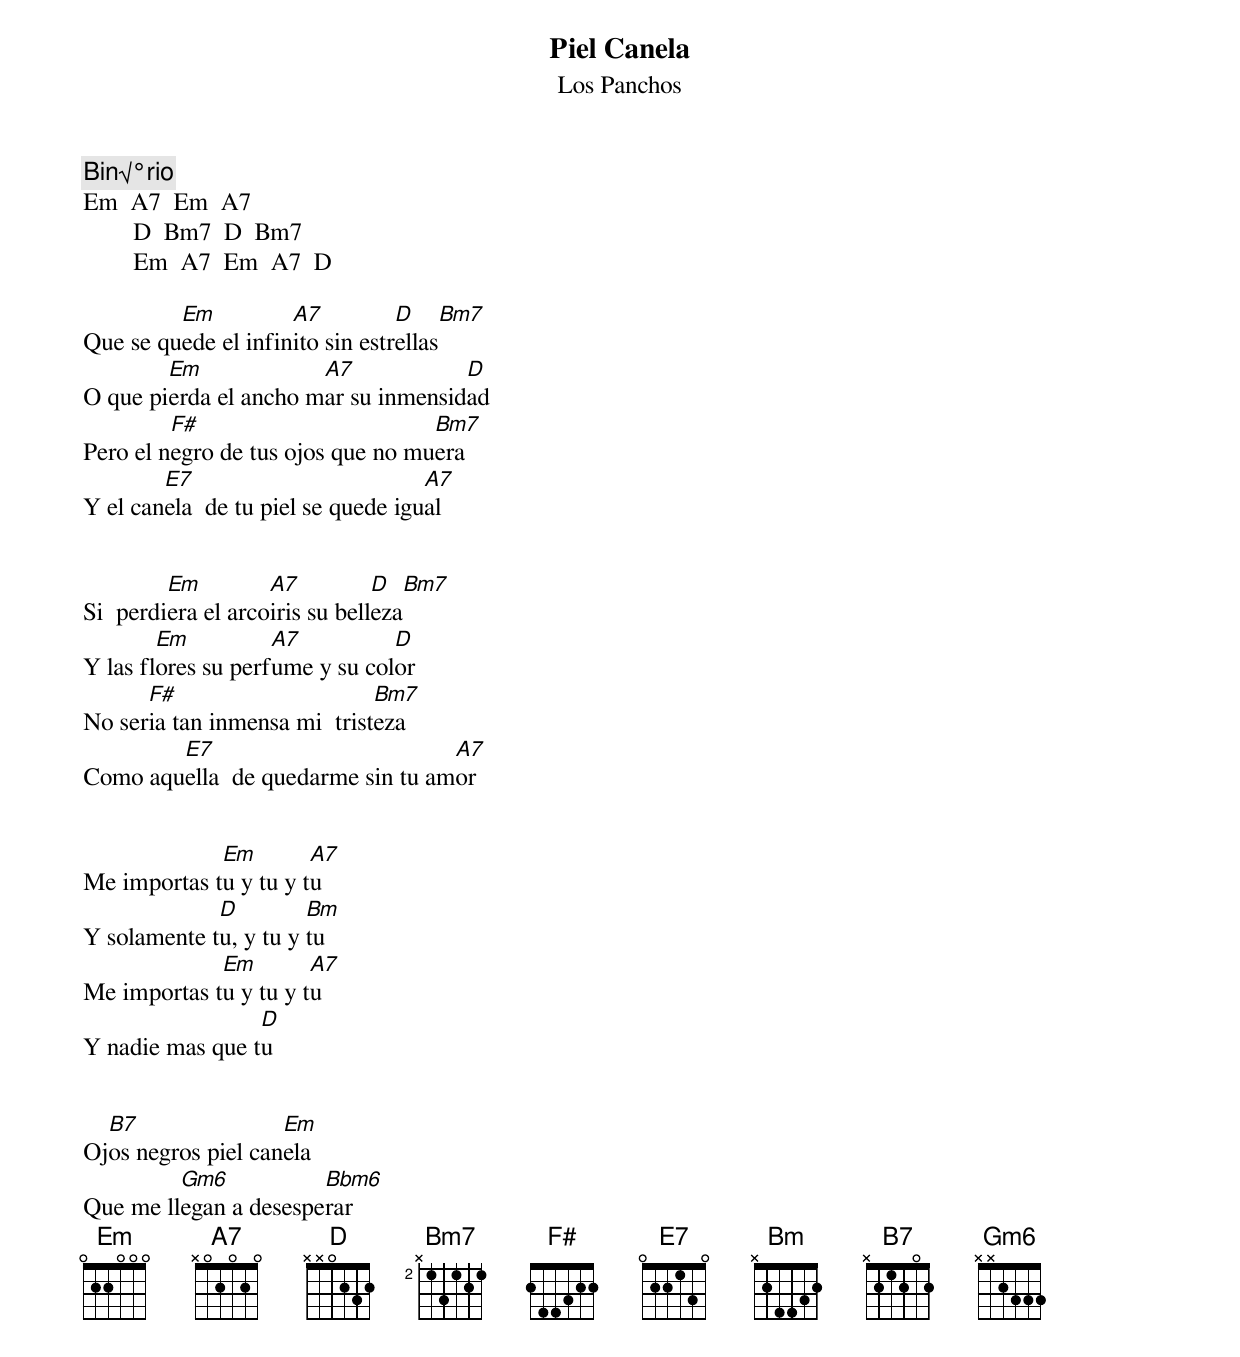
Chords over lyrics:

Piel Canela
Los Panchos

Bin√°rio
Em  A7  Em  A7
        D  Bm7  D  Bm7
        Em  A7  Em  A7  D

         Em          A7          D     Bm7
Que se quede el infinito sin estrellas
        Em             A7            D
O que pierda el ancho mar su inmensidad
         F#                        Bm7
Pero el negro de tus ojos que no muera
        E7                          A7
Y el canela  de tu piel se quede igual


         Em         A7          D   Bm7
Si  perdiera el arcoiris su belleza
        Em          A7          D
Y las flores su perfume y su color
      F#                      Bm7
No seria tan inmensa mi  tristeza
        E7                         A7
Como aquella  de quedarme sin tu amor


             Em        A7
Me importas tu y tu y tu
             D         Bm
Y solamente tu, y tu y tu
             Em        A7
Me importas tu y tu y tu
                 D
Y nadie mas que tu


  B7                Em
Ojos negros piel canela
         Gm6           Bbm6
Que me llegan a desesperar
